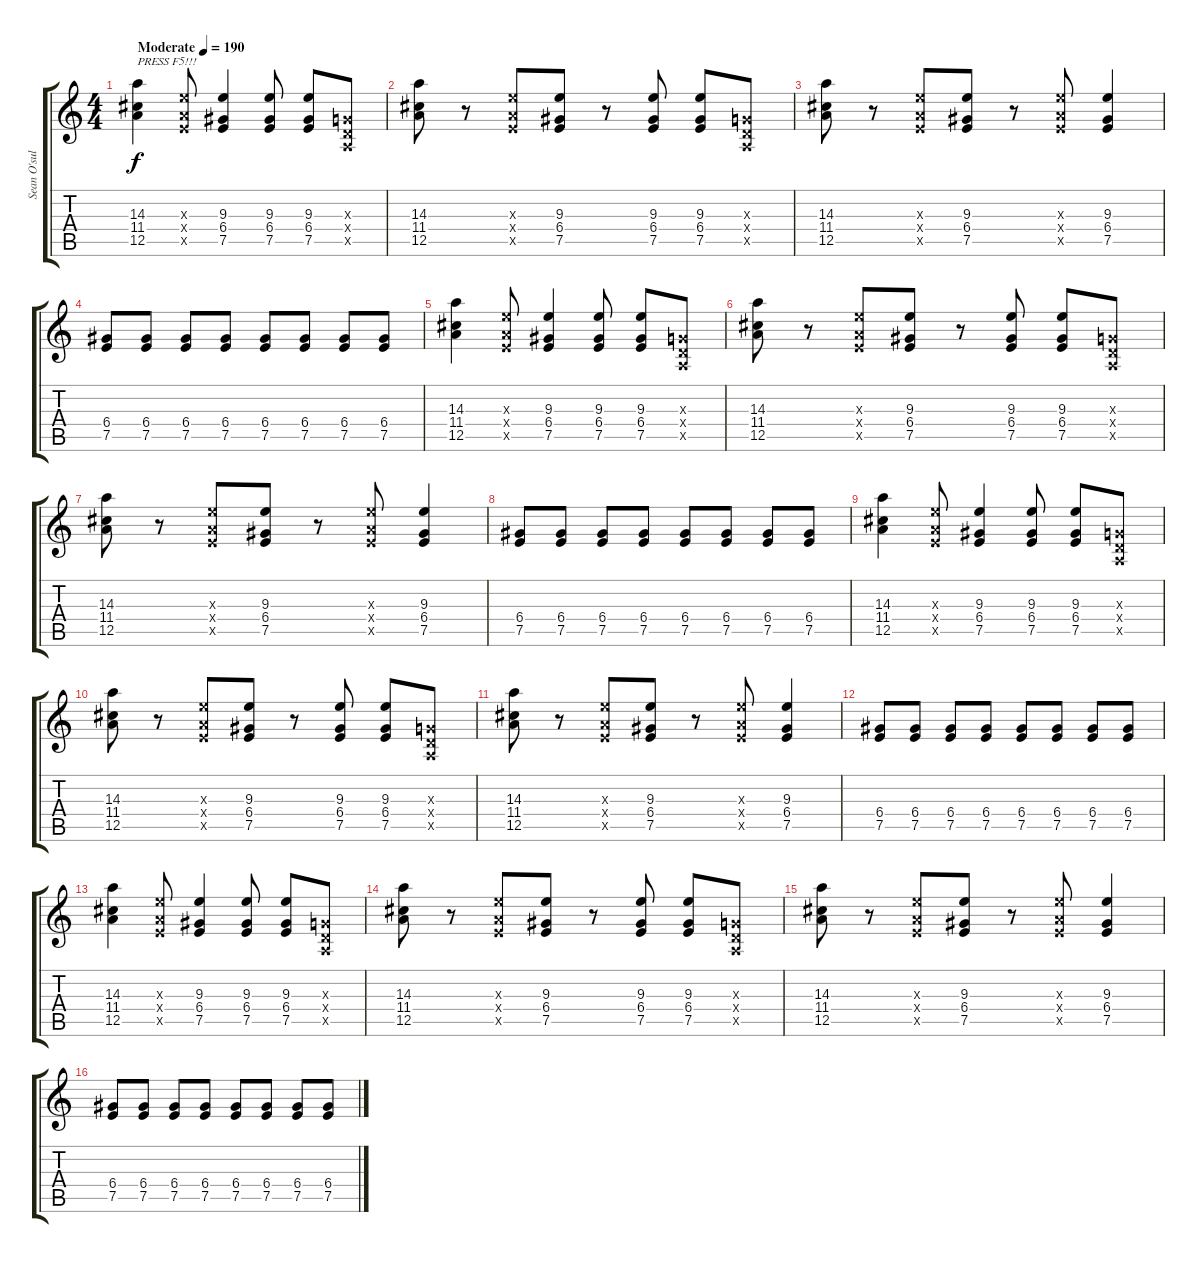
\track ("Sean O'sullivan " "Sean O'sul") {instrument overdrivenguitar}
\staff {score tabs}
\tuning (E4 B3 G3 D3 A2 E2) {hide}
\ts (4 4)
\tempo (190 "Moderate")
\clef g2
\ks c
(14.3 11.4 12.5).4{txt "PRESS F5!!!" dy f instrument overdrivenguitar} (9.3{x} 7.4{x} 7.5{x}).8 (9.3 6.4 7.5).4 (9.3 6.4 7.5).8 (9.3 6.4 7.5).8 (0.3{x} 0.4{x} 0.5{x}).8 |
(14.3 11.4 12.5).8 r.8 (9.3{x} 7.4{x} 7.5{x}).8 (9.3 6.4 7.5).8 r.8 (9.3 6.4 7.5).8 (9.3 6.4 7.5).8 (0.3{x} 0.4{x} 0.5{x}).8 |
(14.3 11.4 12.5).8 r.8 (9.3{x} 7.4{x} 7.5{x}).8 (9.3 6.4 7.5).8 r.8 (9.3{x} 7.4{x} 7.5{x}).8 (9.3 6.4 7.5).4 |
(6.4 7.5).8 (6.4 7.5).8 (6.4 7.5).8 (6.4 7.5).8 (6.4 7.5).8 (6.4 7.5).8 (6.4 7.5).8 (6.4 7.5).8 |
(14.3 11.4 12.5).4 (9.3{x} 7.4{x} 7.5{x}).8 (9.3 6.4 7.5).4 (9.3 6.4 7.5).8 (9.3 6.4 7.5).8 (0.3{x} 0.4{x} 0.5{x}).8 |
(14.3 11.4 12.5).8 r.8 (9.3{x} 7.4{x} 7.5{x}).8 (9.3 6.4 7.5).8 r.8 (9.3 6.4 7.5).8 (9.3 6.4 7.5).8 (0.3{x} 0.4{x} 0.5{x}).8 |
(14.3 11.4 12.5).8 r.8 (9.3{x} 7.4{x} 7.5{x}).8 (9.3 6.4 7.5).8 r.8 (9.3{x} 7.4{x} 7.5{x}).8 (9.3 6.4 7.5).4 |
(6.4 7.5).8 (6.4 7.5).8 (6.4 7.5).8 (6.4 7.5).8 (6.4 7.5).8 (6.4 7.5).8 (6.4 7.5).8 (6.4 7.5).8 |
(14.3 11.4 12.5).4 (9.3{x} 7.4{x} 7.5{x}).8 (9.3 6.4 7.5).4 (9.3 6.4 7.5).8 (9.3 6.4 7.5).8 (0.3{x} 0.4{x} 0.5{x}).8 |
(14.3 11.4 12.5).8 r.8 (9.3{x} 7.4{x} 7.5{x}).8 (9.3 6.4 7.5).8 r.8 (9.3 6.4 7.5).8 (9.3 6.4 7.5).8 (0.3{x} 0.4{x} 0.5{x}).8 |
(14.3 11.4 12.5).8 r.8 (9.3{x} 7.4{x} 7.5{x}).8 (9.3 6.4 7.5).8 r.8 (9.3{x} 7.4{x} 7.5{x}).8 (9.3 6.4 7.5).4 |
(6.4 7.5).8 (6.4 7.5).8 (6.4 7.5).8 (6.4 7.5).8 (6.4 7.5).8 (6.4 7.5).8 (6.4 7.5).8 (6.4 7.5).8 |
(14.3 11.4 12.5).4 (9.3{x} 7.4{x} 7.5{x}).8 (9.3 6.4 7.5).4 (9.3 6.4 7.5).8 (9.3 6.4 7.5).8 (0.3{x} 0.4{x} 0.5{x}).8 |
(14.3 11.4 12.5).8 r.8 (9.3{x} 7.4{x} 7.5{x}).8 (9.3 6.4 7.5).8 r.8 (9.3 6.4 7.5).8 (9.3 6.4 7.5).8 (0.3{x} 0.4{x} 0.5{x}).8 |
(14.3 11.4 12.5).8 r.8 (9.3{x} 7.4{x} 7.5{x}).8 (9.3 6.4 7.5).8 r.8 (9.3{x} 7.4{x} 7.5{x}).8 (9.3 6.4 7.5).4 |
(6.4 7.5).8 (6.4 7.5).8 (6.4 7.5).8 (6.4 7.5).8 (6.4 7.5).8 (6.4 7.5).8 (6.4 7.5).8 (6.4 7.5).8
